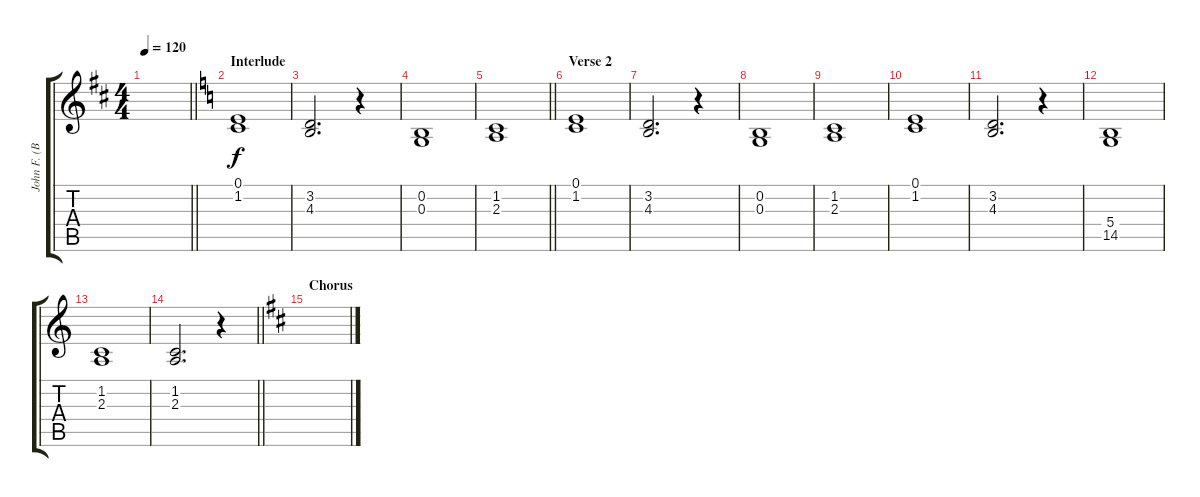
\track ("John F. (Bkgd. Voc.)" "John F. (B") {instrument choiraahs}
\staff {score tabs}
\tuning (E4 B3 G3 D3 A2 E2) {hide}
\ts (4 4)
\tempo 120
\clef g2
\barLineRight lightlight
\ks d
|
\section ("" "Interlude")
\ks c
(0.1 1.2).1 |
(3.2 4.3).2{d} r.4 |
(0.2 0.3).1 |
\barLineRight lightlight
(1.2 2.3).1 |
\section ("" "Verse 2")
(0.1 1.2).1 |
(3.2 4.3).2{d} r.4 |
(0.2 0.3).1 |
(1.2 2.3).1 |
(0.1 1.2).1 |
(3.2 4.3).2{d} r.4 |
(5.4 14.5).1 |
(1.2 2.3).1 |
\barLineRight lightlight
(1.2 2.3).2{d} r.4 |
\section ("" "Chorus")
\ks d
